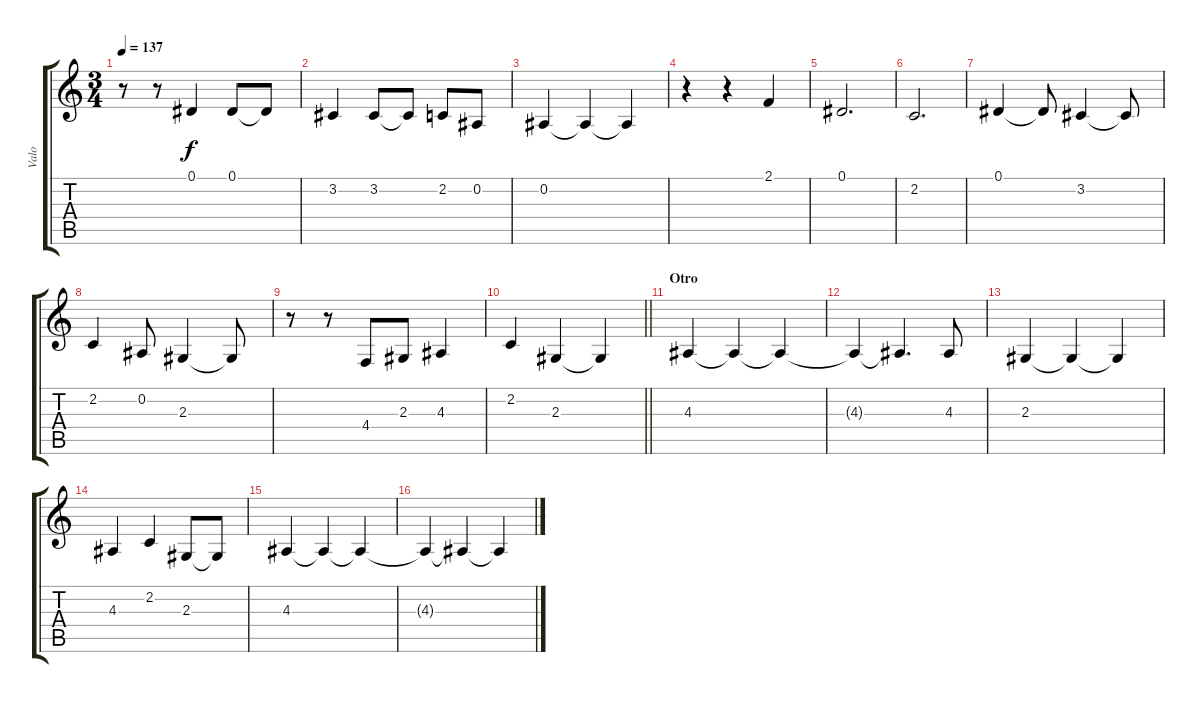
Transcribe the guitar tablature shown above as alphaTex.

\track ("Valo" "Valo") {instrument lead6voice}
\staff {score tabs}
\tuning (Eb4 Bb3 Gb3 Db3 Ab2 Eb2) {hide}
\ts (3 4)
\tempo 137
\clef g2
\ks c
r.8{dy f} r.8 0.1.4 0.1.8 0.1{t}.8 |
3.2.4 3.2.8 3.2{t}.8 2.2.8 0.2.8 |
0.2.4 0.2{t}.4 0.2{t}.4 |
r.4 r.4 2.1.4 |
0.1.2{d} |
2.2.2{d} |
0.1.4 0.1{t}.8 3.2.4 3.2{t}.8 |
2.2.4 0.2.8 2.3.4 2.3{t}.8 |
r.8 r.8 4.4.8 2.3.8 4.3.4 |
\barLineRight lightlight
2.2.4 2.3.4 2.3{t}.4 |
\section ("" "Otro")
4.3.4 4.3{t}.4 4.3{t}.4 |
4.3{t}.4 4.3{t}.4{d} 4.3.8 |
2.3.4 2.3{t}.4 2.3{t}.4 |
4.3.4 2.2.4 2.3.8 2.3{t}.8 |
4.3.4 4.3{t}.4 4.3{t}.4 |
4.3{t}.4 4.3{t}.4 4.3{t}.4
